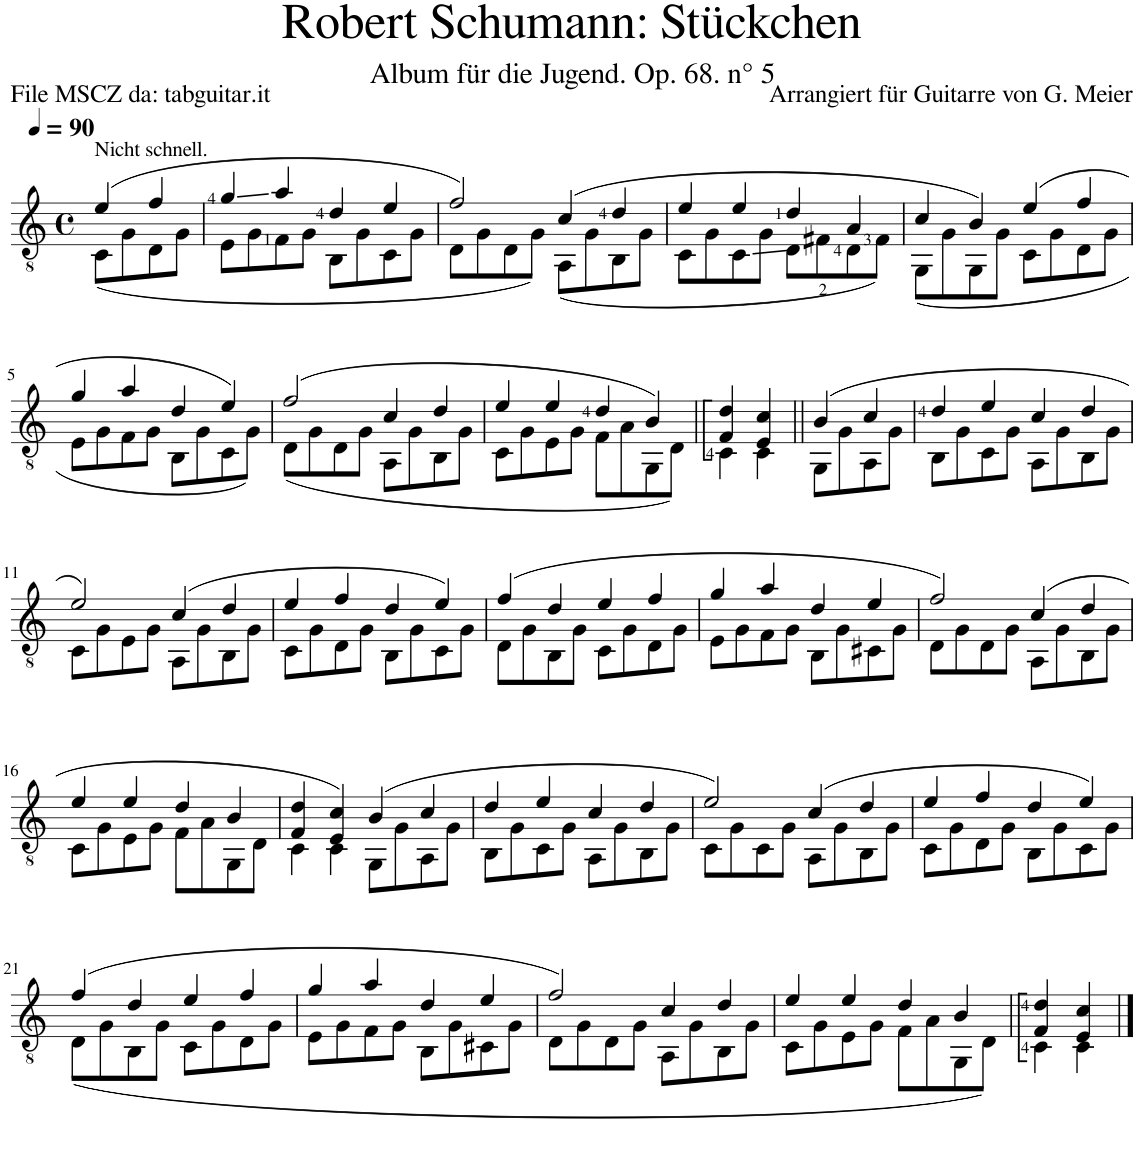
**kern
*part1
*staff1
*I"Guitar
*I'Guit.
*clefGv2
*k[]
*M4/4
*met(c)
*MM90
=
*^
!LO:TX:a:t=Nicht schnell.	!
(4e/	(8C\L
.	8G\
4f/	8D\
.	8G\J
=1	=1
4g/	8E\L
.	8G\
4a/	8F\
.	8G\J
4d/	8BB\L
.	8G\
4e/	8C\
.	8G\J
=2	=2
2f/)	8D\L
.	8G\
.	8D\
.	8G\J)
(4c/	(8AA\L
.	8G\
4d/	8BB\
.	8G\J
=3	=3
4e/	8C\L
.	8G\
4e/	8C\
.	8G\J
4d/	8D\L
.	8F#X\
4A/	8D\
.	8F#\J)
=4	=4
4c/	(8GG\L
.	8G\
4B/)	8GG\
.	8G\J
(4e/	8C\L
.	8G\
4f/	8D\
.	8G\J
!!LO:LB:g=z	!!
=5	=5
4g/	8E\L
.	8G\
4a/	8F\
.	8G\J
4d/	8BB\L
.	8G\
4e/)	8C\
.	8G\J)
=6	=6
(2f/	(8D\L
.	8G\
.	8D\
.	8G\J
4c/	8AA\L
.	8G\
4d/	8BB\
.	8G\J
=7	=7
4e/	8C\L
.	8G\
4e/	8E\
.	8G\J
4d/	8F\L
.	8A\
4B/)	8GG\
.	8D\J)
=8	=8
4F/ 4d/	4C::\
4E/ 4c/	4C\
=9||	=9||
(4B/	8GG\L
.	8G\
4c/	8AA\
.	8G\J
=10	=10
4d/	8BB\L
.	8G\
4e/	8C\
.	8G\J
4c/	8AA\L
.	8G\
4d/	8BB\
.	8G\J
!!LO:LB:g=z	!!
=11	=11
2e/)	8C\L
.	8G\
.	8E\
.	8G\J
(4c/	8AA\L
.	8G\
4d/	8BB\
.	8G\J
=12	=12
4e/	8C\L
.	8G\
4f/	8D\
.	8G\J
4d/	8BB\L
.	8G\
4e/)	8C\
.	8G\J
=13	=13
(4f/	8D\L
.	8G\
4d/	8BB\
.	8G\J
4e/	8C\L
.	8G\
4f/	8D\
.	8G\J
=14	=14
4g/	8E\L
.	8G\
4a/	8F\
.	8G\J
4d/	8BB\L
.	8G\
4e/	8C#X\
.	8G\J
=15	=15
2f/)	8D\L
.	8G\
.	8D\
.	8G\J
(4c/	8AA\L
.	8G\
4d/	8BB\
.	8G\J
!!LO:LB:g=z	!!
=16	=16
4e/	8C\L
.	8G\
4e/	8E\
.	8G\J
4d/	8F\L
.	8A\
4B/	8GG\
.	8D\J
=17	=17
4F/ 4d/	4C\
4E/ 4c/)	4C\
(4B/	8GG\L
.	8G\
4c/	8AA\
.	8G\J
=18	=18
4d/	8BB\L
.	8G\
4e/	8C\
.	8G\J
4c/	8AA\L
.	8G\
4d/	8BB\
.	8G\J
=19	=19
2e/)	8C\L
.	8G\
.	8C\
.	8G\J
(4c/	8AA\L
.	8G\
4d/	8BB\
.	8G\J
=20	=20
4e/	8C\L
.	8G\
4f/	8D\
.	8G\J
4d/	8BB\L
.	8G\
4e/)	8C\
.	8G\J
!!LO:LB:g=z	!!
=21	=21
(4f/	(8D\L
.	8G\
4d/	8BB\
.	8G\J
4e/	8C\L
.	8G\
4f/	8D\
.	8G\J
=22	=22
4g/	8E\L
.	8G\
4a/	8F\
.	8G\J
4d/	8BB\L
.	8G\
4e/	8C#X\
.	8G\J
=23	=23
2f/)	8D\L
.	8G\
.	8D\
.	8G\J
4c/	8AA\L
.	8G\
4d/	8BB\
.	8G\J
=24	=24
4e/	8C\L
.	8G\
4e/	8E\
.	8G\J
4d/	8F\L
.	8A\
4B/	8GG\
.	8D\J)
=25	=25
4F/ 4d/	4C::\
4E/ 4c/	4C\
*v	*v
==
*-
